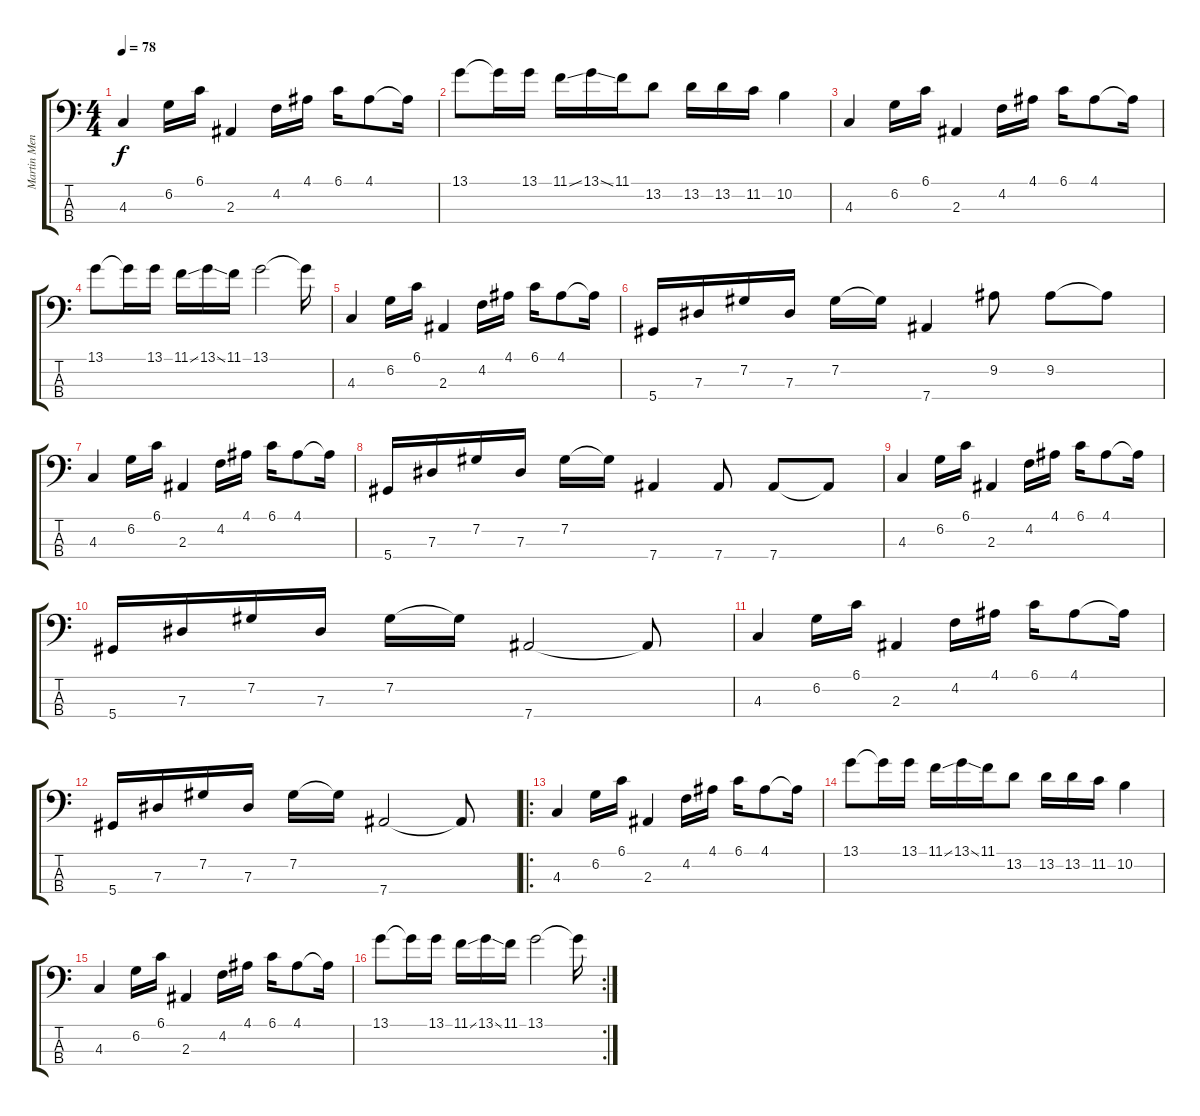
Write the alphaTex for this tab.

\track ("Martin Mendez" "Martin Men") {instrument electricbasspick}
\staff {score tabs}
\tuning (Gb2 Db2 Ab1 Eb1) {hide}
\ts (4 4)
\tempo 78
\clef f4
\ks c
4.3.4{dy f} 6.2.16 6.1.16 2.3.4 4.2.16 4.1.16 6.1.16 4.1.8 4.1{t}.16 |
13.1.8 13.1{t}.16 13.1.16 11.1{ss}.16 13.1{ss}.16 11.1.16 13.2.8 13.2.16 13.2.16 11.2.16 10.2.4 |
4.3.4 6.2.16 6.1.16 2.3.4 4.2.16 4.1.16 6.1.16 4.1.8 4.1{t}.16 |
13.1.8 13.1{t}.16 13.1.16 11.1{ss}.16 13.1{ss}.16 11.1.16 13.1.2 13.1{t}.16 |
4.3.4 6.2.16 6.1.16 2.3.4 4.2.16 4.1.16 6.1.16 4.1.8 4.1{t}.16 |
5.4.16 7.3.16 7.2.16 7.3.16 7.2.16 7.2{t}.16 7.4.4 9.2.8 9.2.8 9.2{t}.8 |
4.3.4 6.2.16 6.1.16 2.3.4 4.2.16 4.1.16 6.1.16 4.1.8 4.1{t}.16 |
5.4.16 7.3.16 7.2.16 7.3.16 7.2.16 7.2{t}.16 7.4.4 7.4.8 7.4.8 7.4{t}.8 |
4.3.4 6.2.16 6.1.16 2.3.4 4.2.16 4.1.16 6.1.16 4.1.8 4.1{t}.16 |
5.4.16 7.3.16 7.2.16 7.3.16 7.2.16 7.2{t}.16 7.4.2 7.4{t}.8 |
4.3.4 6.2.16 6.1.16 2.3.4 4.2.16 4.1.16 6.1.16 4.1.8 4.1{t}.16 |
5.4.16 7.3.16 7.2.16 7.3.16 7.2.16 7.2{t}.16 7.4.2 7.4{t}.8 |
\ro
4.3.4 6.2.16 6.1.16 2.3.4 4.2.16 4.1.16 6.1.16 4.1.8 4.1{t}.16 |
13.1.8 13.1{t}.16 13.1.16 11.1{ss}.16 13.1{ss}.16 11.1.16 13.2.8 13.2.16 13.2.16 11.2.16 10.2.4 |
4.3.4 6.2.16 6.1.16 2.3.4 4.2.16 4.1.16 6.1.16 4.1.8 4.1{t}.16 |
\rc 2
13.1.8 13.1{t}.16 13.1.16 11.1{ss}.16 13.1{ss}.16 11.1.16 13.1.2 13.1{t}.16
